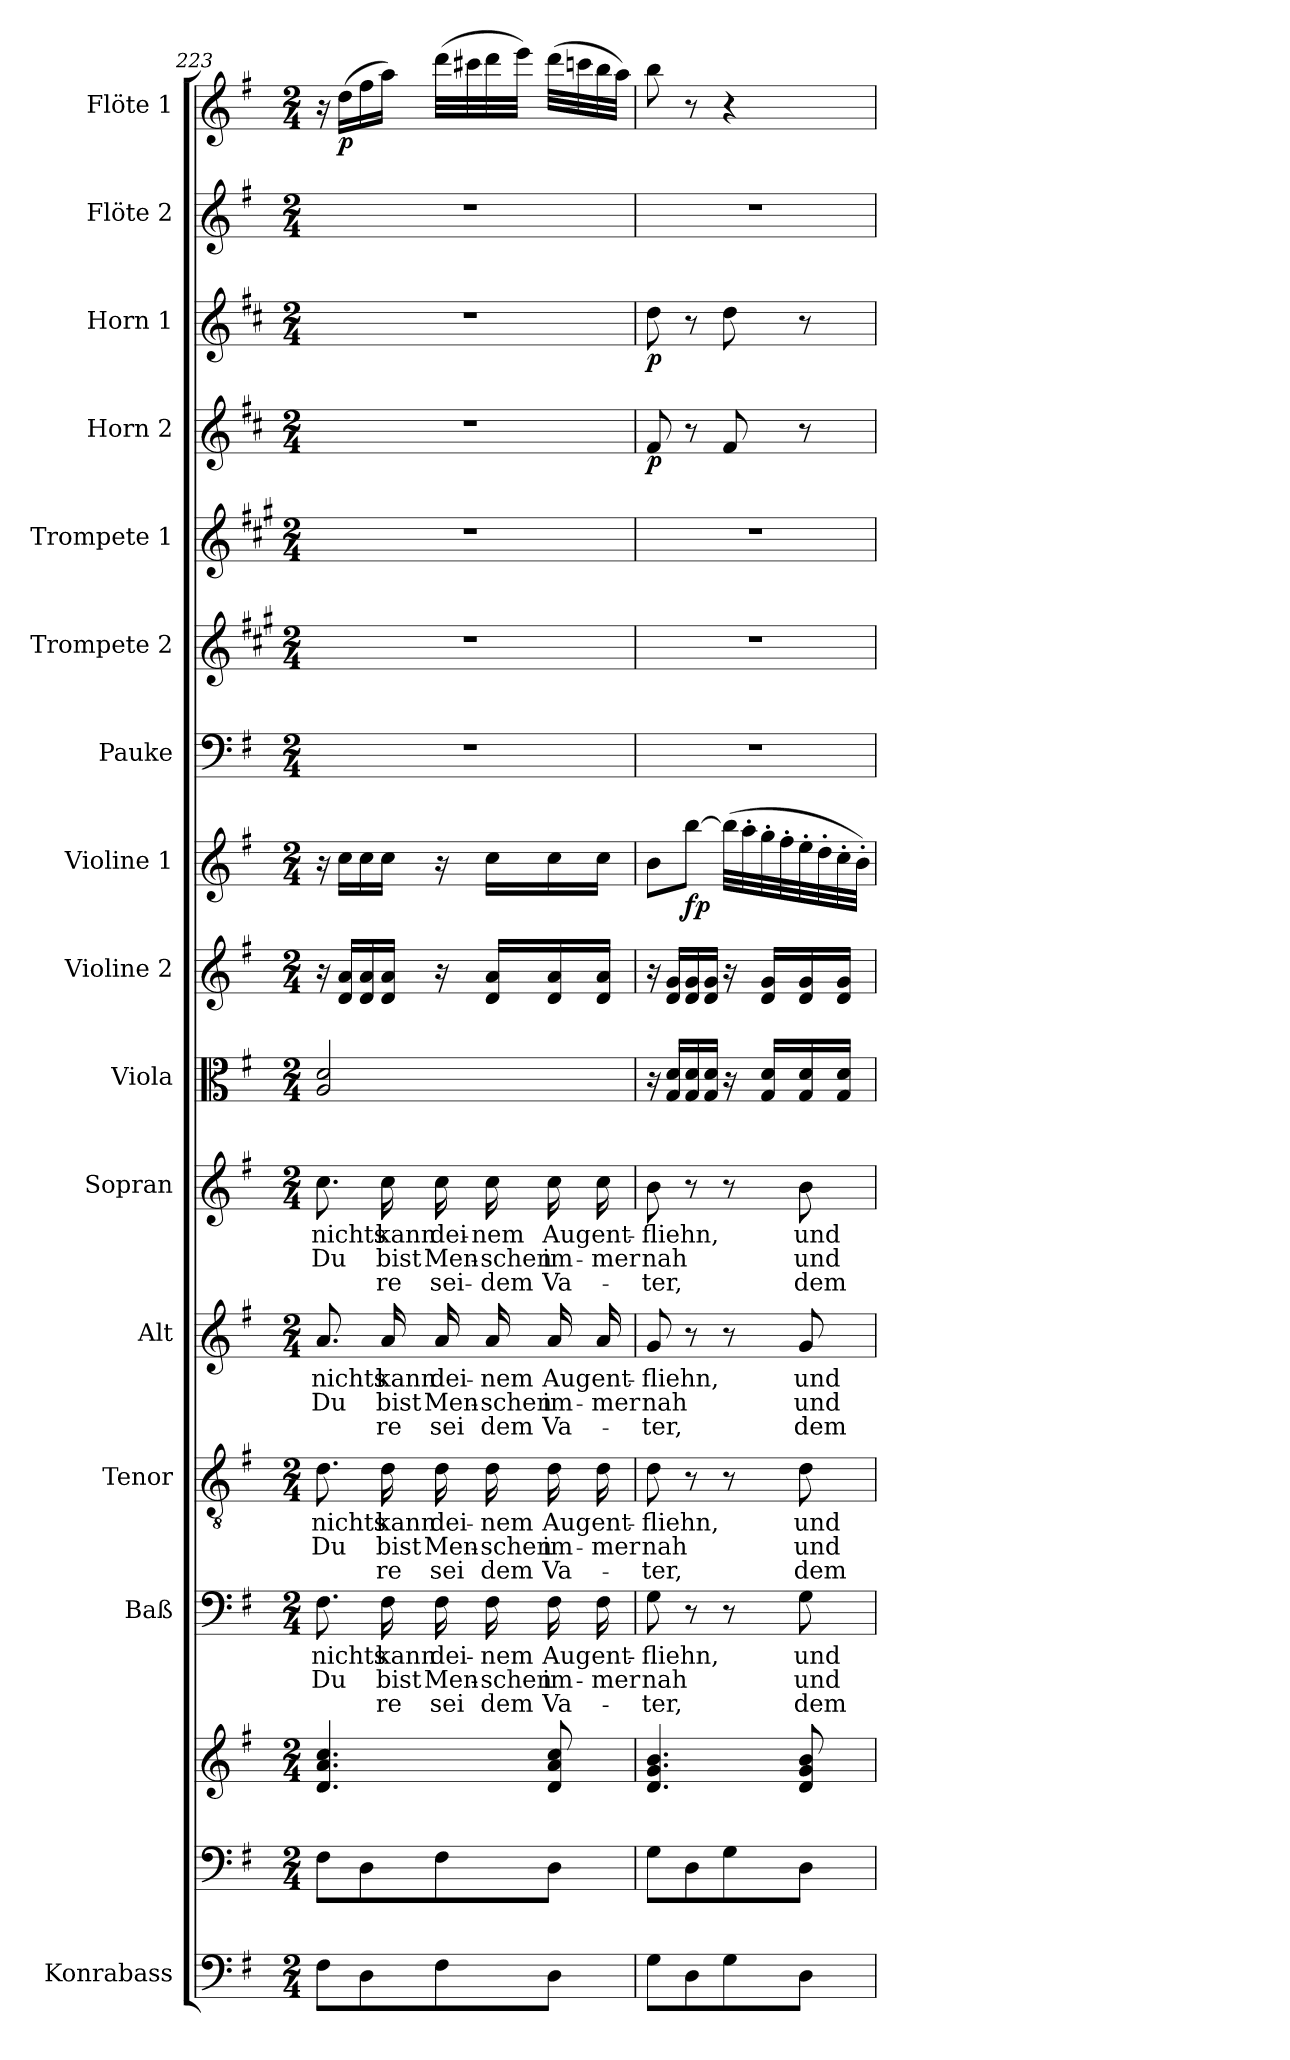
**kern	**kern	**kern	**kern	**text	**text	**text	**kern	**text	**text	**text	**kern	**text	**text	**text	**kern	**text	**text	**text	**kern	**kern	**kern	**dynam	**kern	**kern	**kern	**kern	**dynam	**kern	**dynam	**kern	**kern	**dynam
*part16	*part15	*part15	*part14	*part14	*part14	*part14	*part13	*part13	*part13	*part13	*part12	*part12	*part12	*part12	*part11	*part11	*part11	*part11	*part10	*part9	*part8	*part8	*part7	*part6	*part5	*part4	*part4	*part3	*part3	*part2	*part1	*part1
*staff17	*staff16	*staff15	*staff14	*staff14	*staff14	*staff14	*staff13	*staff13	*staff13	*staff13	*staff12	*staff12	*staff12	*staff12	*staff11	*staff11	*staff11	*staff11	*staff10	*staff9	*staff8	*staff8	*staff7	*staff6	*staff5	*staff4	*staff4	*staff3	*staff3	*staff2	*staff1	*staff1
*I"Konrabass	*	*	*I"Baß	*	*	*	*I"Tenor	*	*	*	*I"Alt	*	*	*	*I"Sopran	*	*	*	*I"Viola	*I"Violine 2	*I"Violine 1	*	*I"Pauke	*I"Trompete 2	*I"Trompete 1	*I"Horn 2	*	*I"Horn 1	*	*I"Flöte 2	*I"Flöte 1	*
*I'Kb.	*	*	*I'Baß	*	*	*	*I'Ten	*	*	*	*I'Alt	*	*	*	*I'Sop	*	*	*	*I'Vla.	*I'Vln. 2	*I'Vln. 1	*	*I'Pk.	*I'Trp. 2	*I'Trp. 1	*I'Hrn. 2	*	*I'Hrn. 1	*	*I'Fl. 2	*I'Fl. 1	*
*clefF4	*clefF4	*clefG2	*clefF4	*	*	*	*clefGv2	*	*	*	*clefG2	*	*	*	*clefG2	*	*	*	*clefC3	*clefG2	*clefG2	*	*clefF4	*clefG2	*clefG2	*clefG2	*	*clefG2	*	*clefG2	*clefG2	*
*ITrd7c12	*	*	*	*	*	*	*	*	*	*	*	*	*	*	*	*	*	*	*	*	*	*	*	*ITrd1c2	*ITrd1c2	*ITrd4c7	*	*ITrd4c7	*	*	*	*
*k[f#]	*k[f#]	*k[f#]	*k[f#]	*	*	*	*k[f#]	*	*	*	*k[f#]	*	*	*	*k[f#]	*	*	*	*k[f#]	*k[f#]	*k[f#]	*	*k[f#]	*k[f#]	*k[f#]	*k[f#]	*	*k[f#]	*	*k[f#]	*k[f#]	*
*G:	*G:	*G:	*G:	*	*	*	*G:	*	*	*	*G:	*	*	*	*G:	*	*	*	*G:	*G:	*G:	*	*G:	*G:	*G:	*G:	*	*G:	*	*G:	*G:	*
*M2/4	*M2/4	*M2/4	*M2/4	*	*	*	*M2/4	*	*	*	*M2/4	*	*	*	*M2/4	*	*	*	*M2/4	*M2/4	*M2/4	*	*M2/4	*M2/4	*M2/4	*M2/4	*	*M2/4	*	*M2/4	*M2/4	*
=223	=223	=223	=223	=223	=223	=223	=223	=223	=223	=223	=223	=223	=223	=223	=223	=223	=223	=223	=223	=223	=223	=223	=223	=223	=223	=223	=223	=223	=223	=223	=223	=223
!	!	!	!	!LO:LY:b	!LO:LY:b	!	!	!LO:LY:b	!LO:LY:b	!	!	!LO:LY:b	!LO:LY:b	!	!	!LO:LY:b	!LO:LY:b	!	!	!	!	!	!	!	!	!	!	!	!	!	!	!
8FF#\L	8F#\L	4.d/ 4.a/ 4.cc/	8.F#\	nichts	Du	.	8.d\	nichts	Du	.	8.a/	nichts	Du	.	8.cc\	nichts	Du	.	2A/ 2d/	16r	16r	.	2r	2r	2r	2r	.	2r	.	2r	16r	.
!	!	!	!	!	!	!	!	!	!	!	!	!	!	!	!	!	!	!	!	!	!	!	!	!	!	!	!	!	!	!	!	!LO:DY:b
.	.	.	.	.	.	.	.	.	.	.	.	.	.	.	.	.	.	.	.	16d/ 16a/LL	16cc\LL	.	.	.	.	.	.	.	.	.	(>16dd\LL	p
8DD\	8D\	.	.	.	.	.	.	.	.	.	.	.	.	.	.	.	.	.	.	16d/ 16a/	16cc\	.	.	.	.	.	.	.	.	.	16ff#\	.
!	!	!	!	!LO:LY:b	!LO:LY:b	!LO:LY:b	!	!LO:LY:b	!LO:LY:b	!LO:LY:b	!	!LO:LY:b	!LO:LY:b	!LO:LY:b	!	!LO:LY:b	!LO:LY:b	!LO:LY:b	!	!	!	!	!	!	!	!	!	!	!	!	!	!
.	.	.	16F#\	kann	bist	-re	16d\	kann	bist	-re	16a/	kann	bist	-re	16cc\	kann	bist	-re	.	16d/ 16a/JJ	16cc\JJ	.	.	.	.	.	.	.	.	.	16aa\JJ)	.
!	!	!	!	!LO:LY:b	!LO:LY:b	!LO:LY:b	!	!LO:LY:b	!LO:LY:b	!LO:LY:b	!	!LO:LY:b	!LO:LY:b	!LO:LY:b	!	!LO:LY:b	!LO:LY:b	!LO:LY:b	!	!	!	!	!	!	!	!	!	!	!	!	!	!
8FF#\	8F#\	.	16F#\	dei-	Men-	sei	16d\	dei-	Men-	sei	16a/	dei-	Men-	sei	16cc\	dei-	Men-	sei-	.	16r	16r	.	.	.	.	.	.	.	.	.	(>32ddd\LLL	.
.	.	.	.	.	.	.	.	.	.	.	.	.	.	.	.	.	.	.	.	.	.	.	.	.	.	.	.	.	.	.	32ccc#X\	.
!	!	!	!	!LO:LY:b	!LO:LY:b	!LO:LY:b	!	!LO:LY:b	!LO:LY:b	!LO:LY:b	!	!LO:LY:b	!LO:LY:b	!LO:LY:b	!	!LO:LY:b	!LO:LY:b	!LO:LY:b	!	!	!	!	!	!	!	!	!	!	!	!	!	!
.	.	.	16F#\	-nem	-schen	dem	16d\	-nem	-schen	dem	16a/	-nem	-schen	dem	16cc\	-nem	-schen	-dem	.	16d/ 16a/LL	16cc\LL	.	.	.	.	.	.	.	.	.	32ddd\	.
.	.	.	.	.	.	.	.	.	.	.	.	.	.	.	.	.	.	.	.	.	.	.	.	.	.	.	.	.	.	.	32eee\JJJ)	.
!	!	!	!	!LO:LY:b	!LO:LY:b	!LO:LY:b	!	!LO:LY:b	!LO:LY:b	!LO:LY:b	!	!LO:LY:b	!LO:LY:b	!LO:LY:b	!	!LO:LY:b	!LO:LY:b	!LO:LY:b	!	!	!	!	!	!	!	!	!	!	!	!	!	!
8DD\J	8D\J	8d/ 8a/ 8cc/	16F#\	Aug	im-	Va-	16d\	Aug	im-	Va-	16a/	Aug	im-	Va-	16cc\	Aug	im-	Va-	.	16d/ 16a/	16cc\	.	.	.	.	.	.	.	.	.	(>32ddd\LLL	.
.	.	.	.	.	.	.	.	.	.	.	.	.	.	.	.	.	.	.	.	.	.	.	.	.	.	.	.	.	.	.	32cccn\	.
!	!	!	!	!LO:LY:b	!LO:LY:b	!	!	!LO:LY:b	!LO:LY:b	!	!	!LO:LY:b	!LO:LY:b	!	!	!LO:LY:b	!LO:LY:b	!	!	!	!	!	!	!	!	!	!	!	!	!	!	!
.	.	.	16F#\	ent-	-mer	.	16d\	ent-	-mer	.	16a/	ent-	-mer	.	16cc\	ent-	-mer	.	.	16d/ 16a/JJ	16cc\JJ	.	.	.	.	.	.	.	.	.	32bb\	.
.	.	.	.	.	.	.	.	.	.	.	.	.	.	.	.	.	.	.	.	.	.	.	.	.	.	.	.	.	.	.	32aa\JJJ)	.
=224	=224	=224	=224	=224	=224	=224	=224	=224	=224	=224	=224	=224	=224	=224	=224	=224	=224	=224	=224	=224	=224	=224	=224	=224	=224	=224	=224	=224	=224	=224	=224	=224
!	!	!	!	!LO:LY:b	!LO:LY:b	!LO:LY:b	!	!LO:LY:b	!LO:LY:b	!LO:LY:b	!	!LO:LY:b	!LO:LY:b	!LO:LY:b	!	!LO:LY:b	!LO:LY:b	!LO:LY:b	!	!	!	!	!	!	!	!	!LO:DY:b	!	!LO:DY:b	!	!	!
8GG\L	8G\L	4.d/ 4.g/ 4.b/	8G\	-fliehn,	nah	-ter,	8d\	-fliehn,	nah	-ter,	8g/	-fliehn,	nah	-ter,	8b\	-fliehn,	nah	-ter,	16r	16r	8b\L	.	2r	2r	2r	8B/	p	8g\	p	2r	8bb\	.
.	.	.	.	.	.	.	.	.	.	.	.	.	.	.	.	.	.	.	16G/ 16d/LL	16d/ 16g/LL	.	.	.	.	.	.	.	.	.	.	.	.
!	!	!	!	!	!	!	!	!	!	!	!	!	!	!	!	!	!	!	!	!	!	!LO:DY:b	!	!	!	!	!	!	!	!	!	!
8DD\	8D\	.	8r	.	.	.	8r	.	.	.	8r	.	.	.	8r	.	.	.	16G/ 16d/	16d/ 16g/	[8bb\J	fp	.	.	.	8r	.	8r	.	.	8r	.
.	.	.	.	.	.	.	.	.	.	.	.	.	.	.	.	.	.	.	16G/ 16d/JJ	16d/ 16g/JJ	.	.	.	.	.	.	.	.	.	.	.	.
8GG\	8G\	.	8r	.	.	.	8r	.	.	.	8r	.	.	.	8r	.	.	.	16r	16r	(>32bb\LLL]	.	.	.	.	8B/	.	8g\	.	.	4r	.
.	.	.	.	.	.	.	.	.	.	.	.	.	.	.	.	.	.	.	.	.	32aa'>\	.	.	.	.	.	.	.	.	.	.	.
.	.	.	.	.	.	.	.	.	.	.	.	.	.	.	.	.	.	.	16G/ 16d/LL	16d/ 16g/LL	32gg'>\	.	.	.	.	.	.	.	.	.	.	.
.	.	.	.	.	.	.	.	.	.	.	.	.	.	.	.	.	.	.	.	.	32ff#'>\	.	.	.	.	.	.	.	.	.	.	.
!	!	!	!	!LO:LY:b	!LO:LY:b	!LO:LY:b	!	!LO:LY:b	!LO:LY:b	!LO:LY:b	!	!LO:LY:b	!LO:LY:b	!LO:LY:b	!	!LO:LY:b	!LO:LY:b	!LO:LY:b	!	!	!	!	!	!	!	!	!	!	!	!	!	!
8DD\J	8D\J	8d/ 8g/ 8b/	8G\	und	und	dem	8d\	und	und	dem	8g/	und	und	dem	8b\	und	und	dem	16G/ 16d/	16d/ 16g/	32ee'>\	.	.	.	.	8r	.	8r	.	.	.	.
.	.	.	.	.	.	.	.	.	.	.	.	.	.	.	.	.	.	.	.	.	32dd'>\	.	.	.	.	.	.	.	.	.	.	.
.	.	.	.	.	.	.	.	.	.	.	.	.	.	.	.	.	.	.	16G/ 16d/JJ	16d/ 16g/JJ	32cc'>\	.	.	.	.	.	.	.	.	.	.	.
.	.	.	.	.	.	.	.	.	.	.	.	.	.	.	.	.	.	.	.	.	32b'>\JJJ)	.	.	.	.	.	.	.	.	.	.	.
=	=	=	=	=	=	=	=	=	=	=	=	=	=	=	=	=	=	=	=	=	=	=	=	=	=	=	=	=	=	=	=	=
*-	*-	*-	*-	*-	*-	*-	*-	*-	*-	*-	*-	*-	*-	*-	*-	*-	*-	*-	*-	*-	*-	*-	*-	*-	*-	*-	*-	*-	*-	*-	*-	*-
